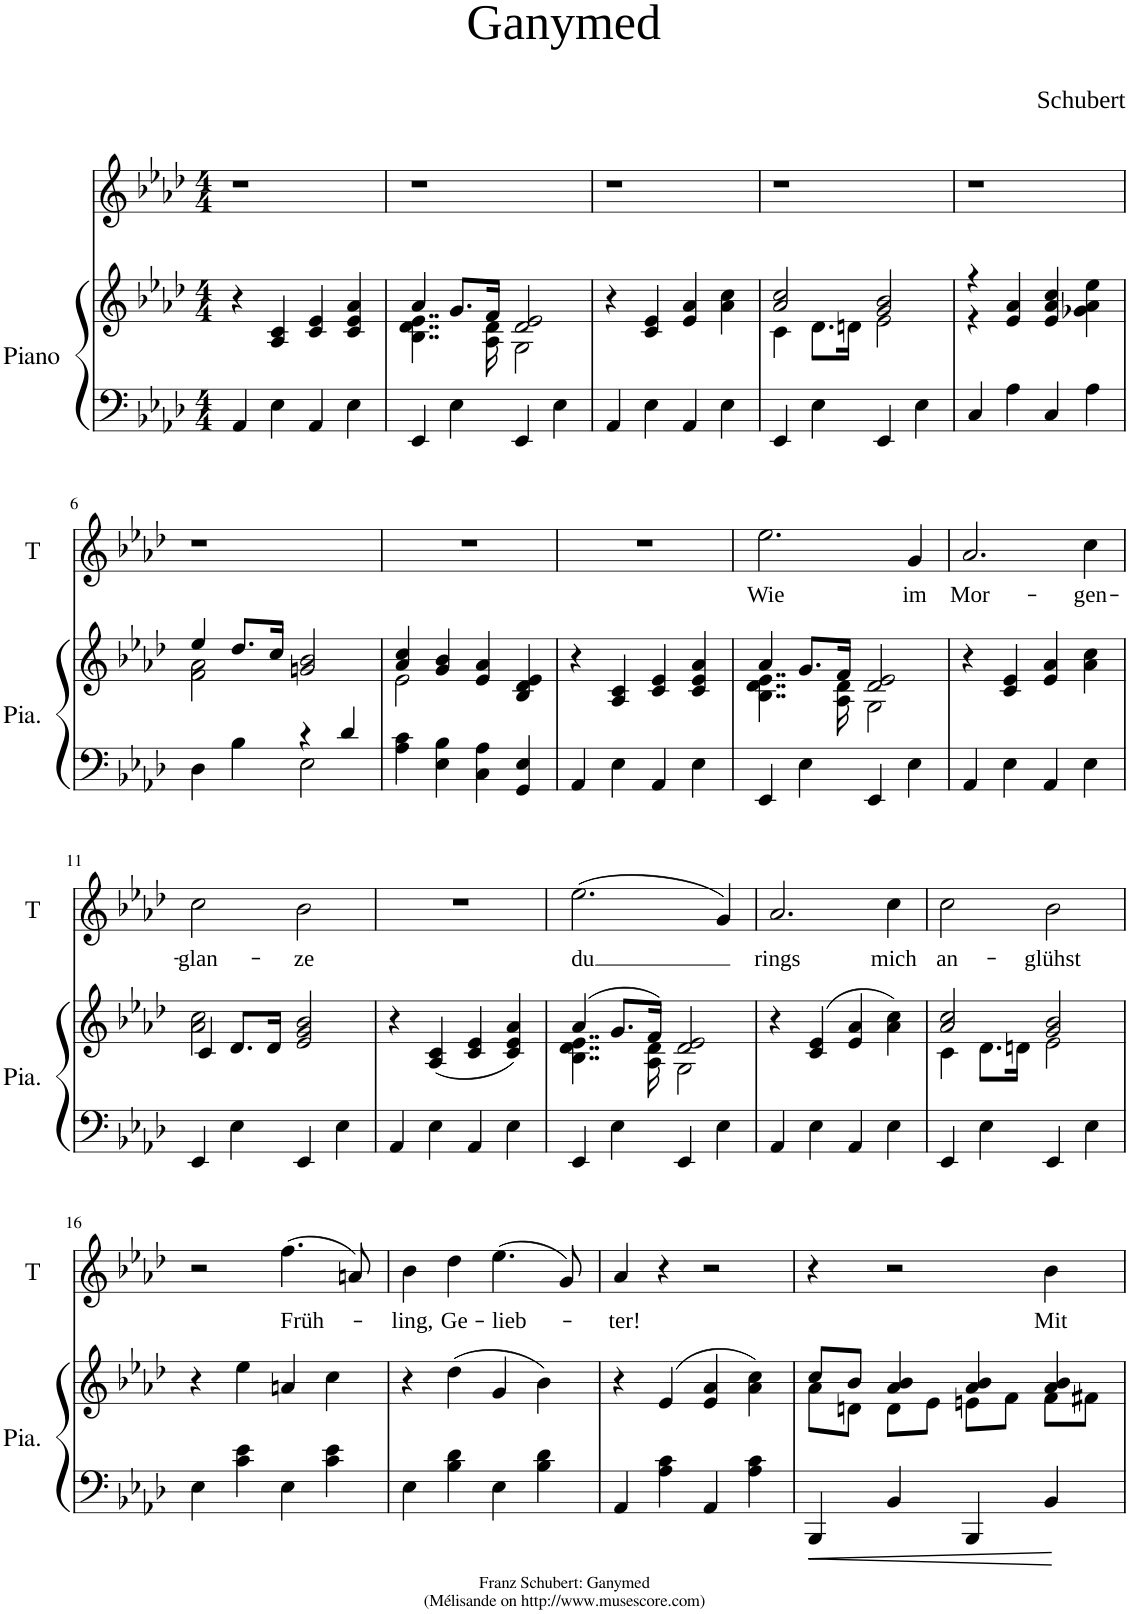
**kern	**kern	**kern	**text
*part2	*part2	*part1	*part1
*staff3	*staff2	*staff1	*staff1
*I"Piano	*	*I"Flute	*
*I'Pia.	*	*	*
*clefF4	*clefG2	*clefG2	*
*k[b-e-a-d-]	*k[b-e-a-d-]	*k[b-e-a-d-]	*
*M4/4	*M4/4	*M4/4	*
=1	=1	=1	=1
4AA-/	4r	1r	.
4E-\	4A-/ 4c/	.	.
4AA-/	4c/ 4e-/	.	.
4E-\	4c/ 4e-/ 4a-/	.	.
=2	=2	=2	=2
*	*^	*	*
4EE-/	4a-/	4..B-\ 4..d-\ 4..e-\	1r	.
4E-\	8.g/L	.	.	.
.	16f/Jk	16A-\ 16d-\	.	.
4EE-/	2d-/ 2e-/	2G\	.	.
4E-\	.	.	.	.
*	*v	*v	*	*
=3	=3	=3	=3
4AA-/	4r	1r	.
4E-\	4c/ 4e-/	.	.
4AA-/	4e-/ 4a-/	.	.
4E-\	4a-\ 4cc\	.	.
=4	=4	=4	=4
*	*^	*	*
4EE-/	2a-/ 2cc/	4c\	1r	.
4E-\	.	8.d-\L	.	.
.	.	16dn\Jk	.	.
4EE-/	2g/ 2b-/	2e-\	.	.
4E-\	.	.	.	.
=5	=5	=5	=5	=5
4C/	4r	4r	1r	.
4A-\	4e-/ 4a-/	2.ryy	.	.
4C/	4e-/ 4a-/ 4cc/	.	.	.
4A-\	4g-X\ 4a-\ 4ee-\	.	.	.
!!LO:LB:g=z
=6	=6	=6	=6	=6
*^	*	*	*	*
4D-\	2ryy	4ee-/	2f\ 2a-\	1r	.
4B-\	.	8.dd-/L	.	.	.
.	.	16cc/Jk	.	.	.
4r	2E-\	2gn/ 2b-/	2ryy	.	.
4d-/	.	.	.	.	.
*v	*v	*	*	*	*
=7	=7	=7	=7	=7
4A-\ 4c\	4a-/ 4cc/	2e-\	1r	.
4E-\ 4B-\	4g/ 4b-/	.	.	.
4C\ 4A-\	4e-/ 4a-/	2ryy	.	.
4GG/ 4E-/	4B-/ 4d-/ 4e-/	.	.	.
*	*v	*v	*	*
=8	=8	=8	=8
4AA-/	4r	1r	.
4E-\	4A-/ 4c/	.	.
4AA-/	4c/ 4e-/	.	.
4E-\	4c/ 4e-/ 4a-/	.	.
=9	=9	=9	=9
*	*^	*	*
!	!	!	!	!LO:LY:b
4EE-/	4a-/	4..B-\ 4..d-\ 4..e-\	2.ee-\	Wie
4E-\	8.g/L	.	.	.
.	16f/Jk	16A-\ 16d-\	.	.
4EE-/	2d-/ 2e-/	2G\	.	.
!	!	!	!	!LO:LY:b
4E-\	.	.	4g/	im
*	*v	*v	*	*
=10	=10	=10	=10
!	!	!	!LO:LY:b
4AA-/	4r	2.a-/	Mor-
4E-\	4c/ 4e-/	.	.
4AA-/	4e-/ 4a-/	.	.
!	!	!	!LO:LY:b
4E-\	4a-\ 4cc\	4cc\	-gen-
!!LO:LB:g=z
=11	=11	=11	=11
*	*^	*	*
!	!	!	!	!LO:LY:b
4EE-/	4c/	2a-\ 2cc\	2cc\	-glan-
4E-\	8.d-/L	.	.	.
.	16d-/Jk	.	.	.
!	!	!	!	!LO:LY:b
4EE-/	2e-/ 2g/ 2b-/	2ryy	2b-\	-ze
4E-\	.	.	.	.
*	*v	*v	*	*
=12	=12	=12	=12
4AA-/	4r	1r	.
4E-\	(4A-/ 4c/	.	.
4AA-/	4c/ 4e-/	.	.
4E-\	4c/ 4e-/ 4a-/)	.	.
=13	=13	=13	=13
*	*^	*	*
!	!	!	!	!LO:LY:b
4EE-/	(4a-/	4..B-\ 4..d-\ 4..e-\	(2.ee-\	du
4E-\	8.g/L	.	.	.
.	16f/Jk)	16A-\ 16d-\	.	.
4EE-/	2d-/ 2e-/	2G\	.	.
4E-\	.	.	4g/)	.
*	*v	*v	*	*
=14	=14	=14	=14
!	!	!	!LO:LY:b
4AA-/	4r	2.a-/	rings
4E-\	(4c/ 4e-/	.	.
4AA-/	4e-/ 4a-/	.	.
!	!	!	!LO:LY:b
4E-\	4a-\ 4cc\)	4cc\	mich
=15	=15	=15	=15
*	*^	*	*
!	!	!	!	!LO:LY:b
4EE-/	2a-/ 2cc/	4c\	2cc\	an-
4E-\	.	8.d-\L	.	.
.	.	16dn\Jk	.	.
!	!	!	!	!LO:LY:b
4EE-/	2g/ 2b-/	2e-\	2b-\	-glühst
4E-\	.	.	.	.
*	*v	*v	*	*
!!LO:LB:g=z
=16	=16	=16	=16
4E-\	4r	2r	.
4c\ 4e-\	4ee-\	.	.
!	!	!	!LO:LY:b
4E-\	4an/	(4.ff\	Früh-
4c\ 4e-\	4cc\	.	.
.	.	8an/)	.
=17	=17	=17	=17
!	!	!	!LO:LY:b
4E-\	4r	4b-\	-ling,
!	!	!	!LO:LY:b
4B-\ 4d-\	(4dd-\	4dd-\	Ge-
!	!	!	!LO:LY:b
4E-\	4g/	(4.ee-\	-lieb-
4B-\ 4d-\	4b-\)	.	.
.	.	8g/)	.
=18	=18	=18	=18
!	!	!	!LO:LY:b
4AA-/	4r	4a-/	-ter!
4A-\ 4c\	(4e-/	4r	.
4AA-/	4e-/ 4a-/	2r	.
4A-\ 4c\	4a-\ 4cc\)	.	.
=19	=19	=19	=19
*	*^	*	*
4BBB-/	8cc/L	8a-\L	4r	.
.	8b-/J	8dn\J	.	.
4BB-/	4a-/ 4b-/	8d\L	2r	.
.	.	8e-\J	.	.
4BBB-/	4a-/ 4b-/	8en\L	.	.
.	.	8f\J	.	.
!	!	!	!	!LO:LY:b
4BB-/	4a-/ 4b-/	8f\L	4b-\	Mit
.	.	8f#X\J	.	.
*	*v	*v	*	*
=	=	=	=
*-	*-	*-	*-
